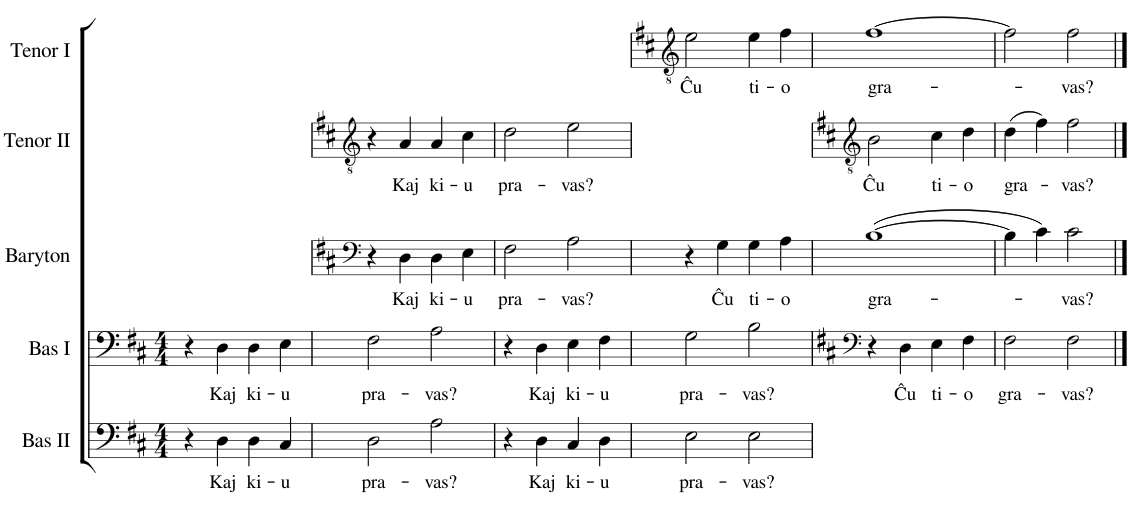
**kern	**text	**kern	**text	**kern	**text	**kern	**text	**kern	**text
*part5	*part5	*part4	*part4	*part3	*part3	*part2	*part2	*part1	*part1
*staff5	*staff5	*staff4	*staff4	*staff3	*staff3	*staff2	*staff2	*staff1	*staff1
*I"Bas II	*	*I"Bas I	*	*I"Baryton	*	*I"Tenor II	*	*I"Tenor I	*
*I'B. II	*	*I'B. I	*	*I'Bar.	*	*I'T. II	*	*I'T. I	*
*clefF4	*	*clefF4	*	*clefF4	*	*clefGv2	*	*clefGv2	*
*k[f#c#]	*	*k[f#c#]	*	*k[f#c#]	*	*k[f#c#]	*	*k[f#c#]	*
*M4/4	*	*M4/4	*	*M4/4	*	*M4/4	*	*M4/4	*
=1	=1	=1	=1	=1	=1	=1	=1	=1	=1
4r	.	4r	.	1r	.	1r	.	1r	.
!	!LO:LY:b	!	!LO:LY:b	!	!	!	!	!	!
4D\	Kaj	4D\	Kaj	.	.	.	.	.	.
!	!LO:LY:b	!	!LO:LY:b	!	!	!	!	!	!
4D\	ki-	4D\	ki-	.	.	.	.	.	.
!	!LO:LY:b	!	!LO:LY:b	!	!	!	!	!	!
4C#/	-u	4E\	-u	.	.	.	.	.	.
=2	=2	=2	=2	=2	=2	=2	=2	=2	=2
*	*	*	*	*clefF4	*	*clefGv2	*	*	*
*	*	*	*	*k[f#c#]	*	*k[f#c#]	*	*	*
!	!LO:LY:b	!	!LO:LY:b	!	!	!	!	!	!
2D\	pra-	2F#\	pra-	4r	.	4r	.	1r	.
!	!	!	!	!	!LO:LY:b	!	!LO:LY:b	!	!
.	.	.	.	4D\	Kaj	4A/	Kaj	.	.
!	!LO:LY:b	!	!LO:LY:b	!	!LO:LY:b	!	!LO:LY:b	!	!
2A\	-vas?	2A\	-vas?	4D\	ki-	4A/	ki-	.	.
!	!	!	!	!	!LO:LY:b	!	!LO:LY:b	!	!
.	.	.	.	4E\	-u	4c#\	-u	.	.
=3	=3	=3	=3	=3	=3	=3	=3	=3	=3
!	!	!	!	!	!LO:LY:b	!	!LO:LY:b	!	!
4r	.	4r	.	2F#\	pra-	2d\	pra-	1r	.
!	!LO:LY:b	!	!LO:LY:b	!	!	!	!	!	!
4D\	Kaj	4D\	Kaj	.	.	.	.	.	.
!	!LO:LY:b	!	!LO:LY:b	!	!LO:LY:b	!	!LO:LY:b	!	!
4C#/	ki-	4E\	ki-	2A\	-vas?	2e\	-vas?	.	.
!	!LO:LY:b	!	!LO:LY:b	!	!	!	!	!	!
4D\	-u	4F#\	-u	.	.	.	.	.	.
=4	=4	=4	=4	=4	=4	=4	=4	=4	=4
*	*	*	*	*	*	*	*	*clefGv2	*
*	*	*	*	*	*	*	*	*k[f#c#]	*
!	!LO:LY:b	!	!LO:LY:b	!	!	!	!	!	!LO:LY:b
2E\	pra-	2G\	pra-	4r	.	1r	.	2e\	Ĉu
!	!	!	!	!	!LO:LY:b	!	!	!	!
.	.	.	.	4G\	Ĉu	.	.	.	.
!	!LO:LY:b	!	!LO:LY:b	!	!LO:LY:b	!	!	!	!LO:LY:b
2E\	-vas?	2B\	-vas?	4G\	ti-	.	.	4e\	ti-
!	!	!	!	!	!LO:LY:b	!	!	!	!LO:LY:b
.	.	.	.	4A\	-o	.	.	4f#\	-o
=5	=5	=5	=5	=5	=5	=5	=5	=5	=5
*	*	*clefF4	*	*	*	*clefGv2	*	*	*
*	*	*k[f#c#]	*	*	*	*k[f#c#]	*	*	*
!	!	!	!	!	!LO:LY:b	!	!LO:LY:b	!	!LO:LY:b
1r	.	4r	.	([1B	gra-	2B\	Ĉu	[1f#	gra-
!	!	!	!LO:LY:b	!	!	!	!	!	!
.	.	4D\	Ĉu	.	.	.	.	.	.
!	!	!	!LO:LY:b	!	!	!	!LO:LY:b	!	!
.	.	4E\	ti-	.	.	4c#\	ti-	.	.
!	!	!	!LO:LY:b	!	!	!	!LO:LY:b	!	!
.	.	4F#\	-o	.	.	4d\	-o	.	.
=6	=6	=6	=6	=6	=6	=6	=6	=6	=6
!	!	!	!LO:LY:b	!	!	!	!LO:LY:b	!	!
1r	.	2F#\	gra-	4B\]	.	(4d\	gra-	2f#\]	.
.	.	.	.	4c#\)	.	4f#\)	.	.	.
!	!	!	!LO:LY:b	!	!LO:LY:b	!	!LO:LY:b	!	!LO:LY:b
.	.	2F#\	-vas?	2c#\	-vas?	2f#\	-vas?	2f#\	-vas?
==	==	==	==	==	==	==	==	==	==
*-	*-	*-	*-	*-	*-	*-	*-	*-	*-
